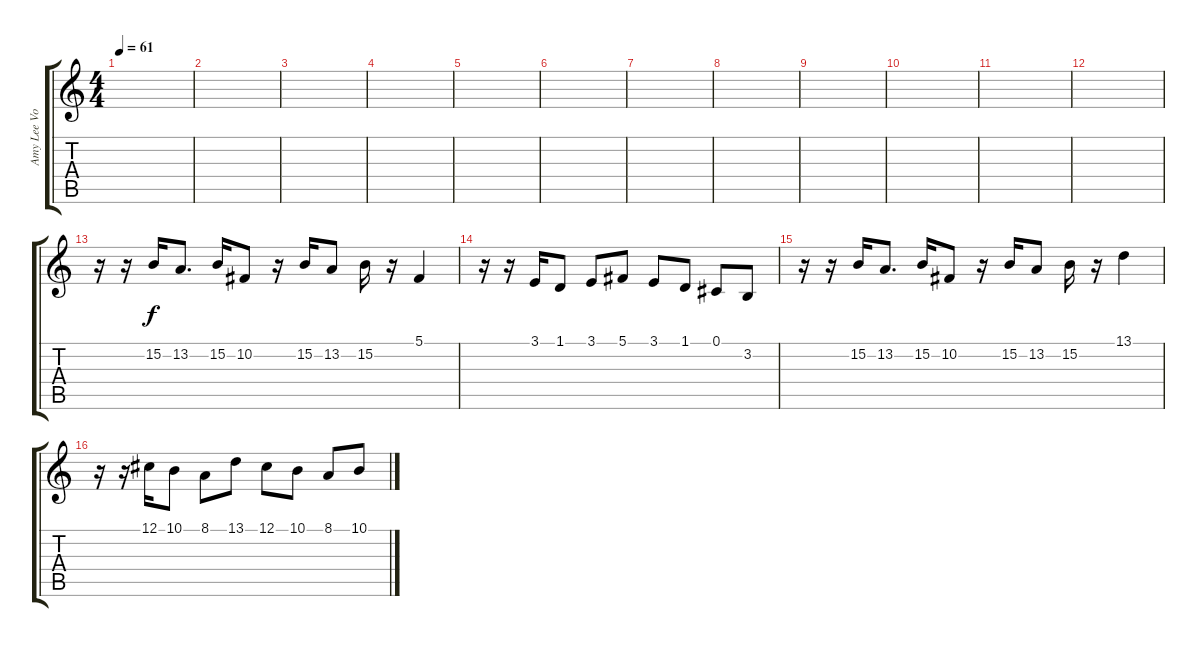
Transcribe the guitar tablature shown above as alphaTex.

\track ("Amy Lee Vocals" "Amy Lee Vo") {instrument sopranosax}
\staff {score tabs}
\tuning (Db4 Ab3 E3 B2 Gb2 B1) {hide}
\ts (4 4)
\tempo 61
\clef g2
\ks c
|
|
|
|
|
|
|
|
|
|
|
|
r.16 r.16 15.2.16 13.2.8{d} 15.2.16 10.2.8 r.16 15.2.16 13.2.8 15.2.16 r.16 5.1.4 |
r.16 r.16 3.1.16 1.1.8 3.1.8 5.1.8 3.1.8 1.1.8 0.1.8 3.2.8 |
r.16 r.16 15.2.16 13.2.8{d} 15.2.16 10.2.8 r.16 15.2.16 13.2.8 15.2.16 r.16 13.1.4 |
r.16 r.16 12.1.16 10.1.8 8.1.8 13.1.8 12.1.8 10.1.8 8.1.8 10.1.8
